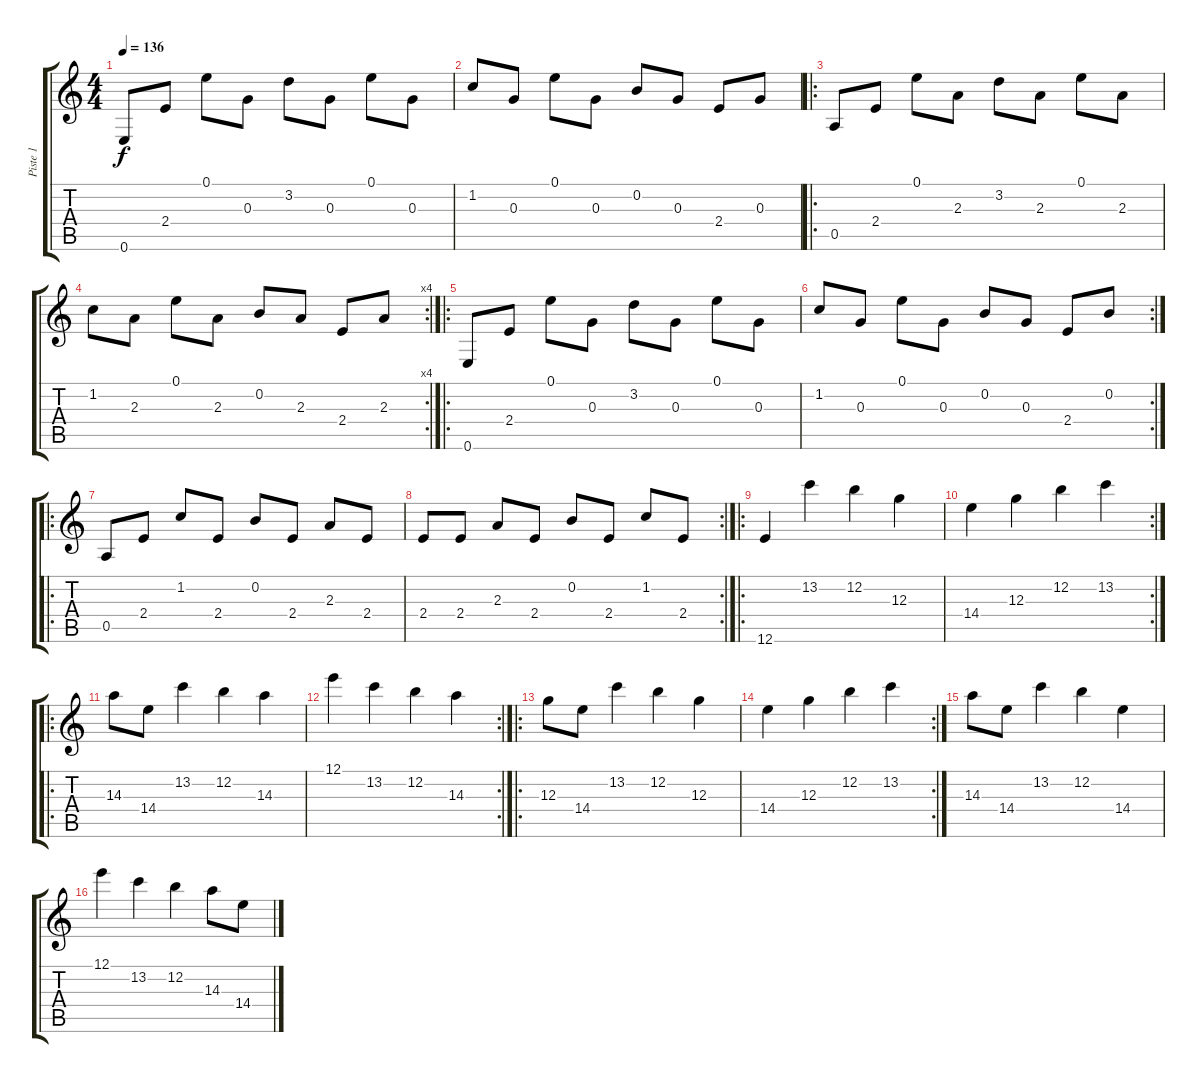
\track ("Piste 1" "Piste 1") {instrument electricguitarclean}
\staff {score tabs}
\tuning (E4 B3 G3 D3 A2 E2) {hide}
\ts (4 4)
\tempo 136
\clef g2
\ks c
0.6.8{dy f} 2.4.8 0.1.8 0.3.8 3.2.8 0.3.8 0.1.8 0.3.8 |
1.2.8 0.3.8 0.1.8 0.3.8 0.2.8 0.3.8 2.4.8 0.3.8 |
\ro
0.5.8 2.4.8 0.1.8 2.3.8 3.2.8 2.3.8 0.1.8 2.3.8 |
\rc 4
1.2.8 2.3.8 0.1.8 2.3.8 0.2.8 2.3.8 2.4.8 2.3.8 |
\ro
0.6.8 2.4.8 0.1.8 0.3.8 3.2.8 0.3.8 0.1.8 0.3.8 |
\rc 2
1.2.8 0.3.8 0.1.8 0.3.8 0.2.8 0.3.8 2.4.8 0.2.8 |
\ro
0.5.8 2.4.8 1.2.8 2.4.8 0.2.8 2.4.8 2.3.8 2.4.8 |
\rc 2
2.4.8 2.4.8 2.3.8 2.4.8 0.2.8 2.4.8 1.2.8 2.4.8 |
\ro
12.6.4 13.2.4 12.2.4 12.3.4 |
\rc 2
14.4.4 12.3.4 12.2.4 13.2.4 |
\ro
14.3.8 14.4.8 13.2.4 12.2.4 14.3.4 |
\rc 2
12.1.4 13.2.4 12.2.4 14.3.4 |
\ro
12.3.8 14.4.8 13.2.4 12.2.4 12.3.4 |
\rc 2
14.4.4 12.3.4 12.2.4 13.2.4 |
14.3.8 14.4.8 13.2.4 12.2.4 14.4.4 |
12.1.4 13.2.4 12.2.4 14.3.8 14.4.8
